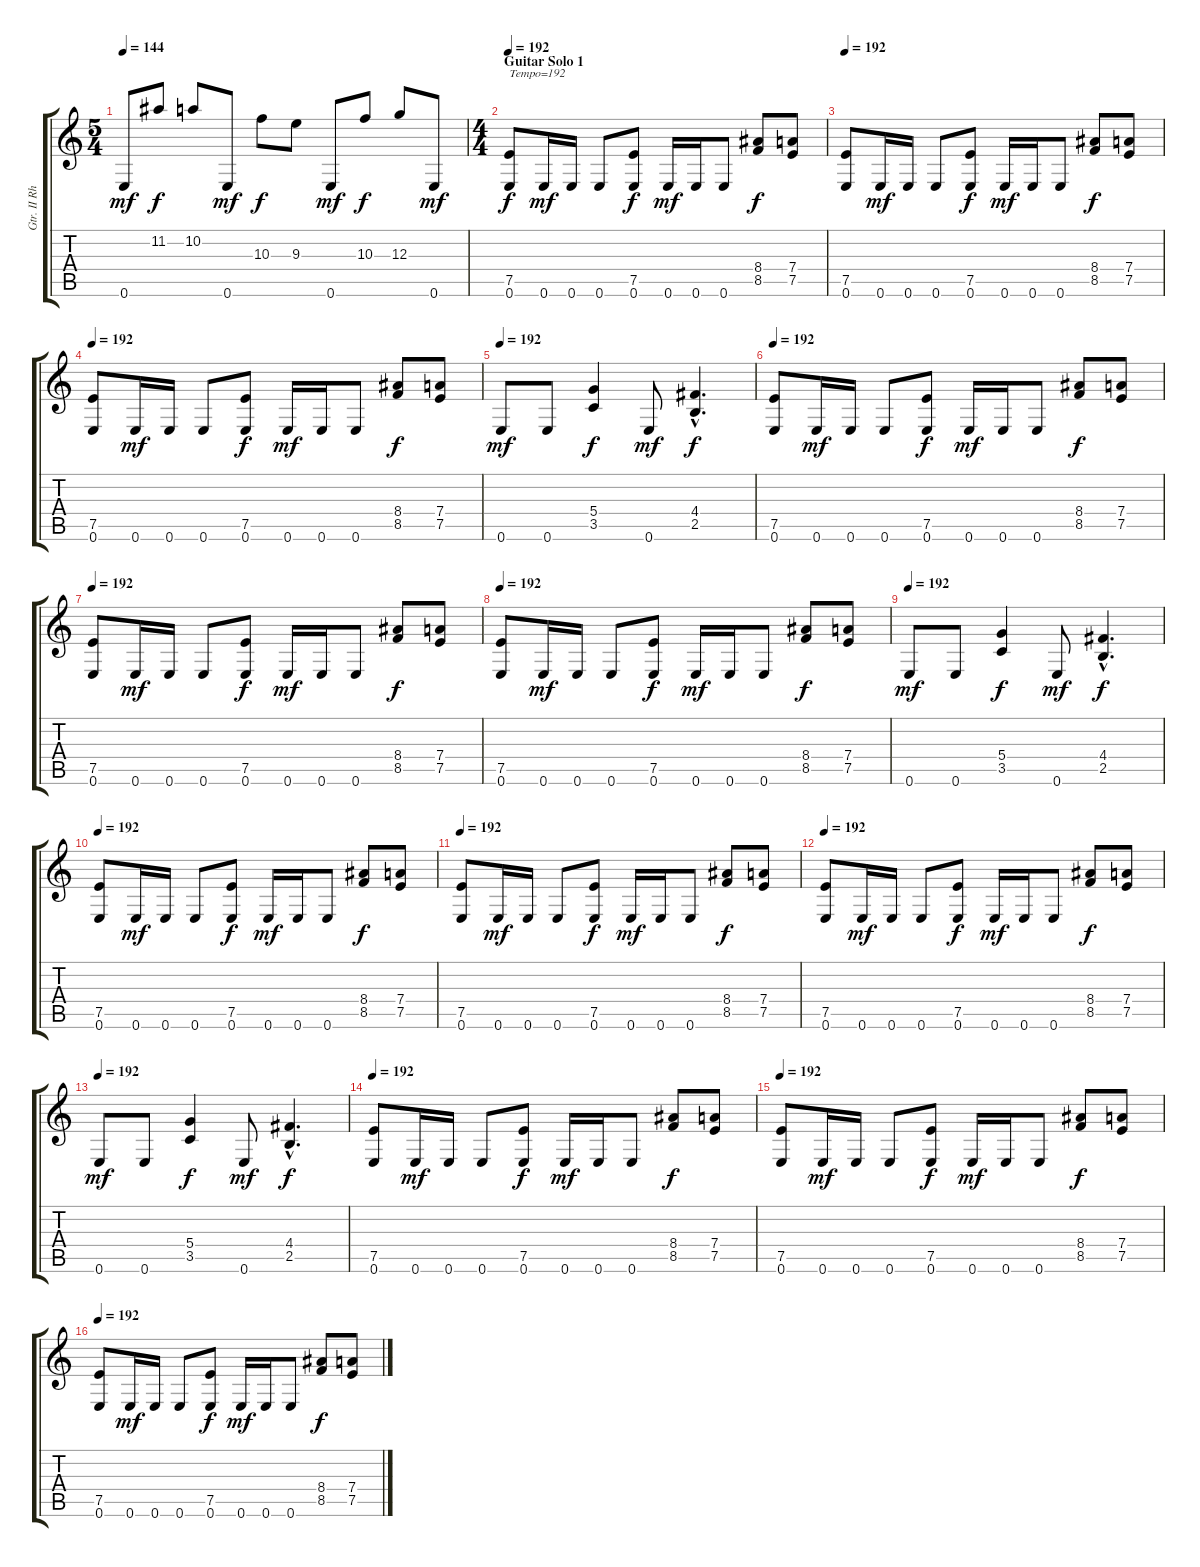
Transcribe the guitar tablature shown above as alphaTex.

\track ("Gtr. II Rhytm" "Gtr. II Rh") {instrument overdrivenguitar}
\staff {score tabs}
\tuning (E4 B3 G3 D3 A2 E2) {hide}
\ts (5 4)
\tempo 144
\clef g2
\ks c
0.6.8{dy mf} 11.2.8{dy f} 10.2.8 0.6.8{dy mf} 10.3.8{dy f} 9.3.8 0.6.8{dy mf} 10.3.8{dy f} 12.3.8 0.6.8{dy mf} |
\ts (4 4)
\section ("" "Guitar Solo 1")
\tempo 192
(7.5 0.6).8{txt "Tempo=192" dy f} 0.6.16{dy mf} 0.6.16 0.6.8 (7.5 0.6).8{dy f} 0.6.16{dy mf} 0.6.16 0.6.8 (8.4 8.5).8{dy f} (7.4 7.5).8 |
\tempo 192
(7.5 0.6).8 0.6.16{dy mf} 0.6.16 0.6.8 (7.5 0.6).8{dy f} 0.6.16{dy mf} 0.6.16 0.6.8 (8.4 8.5).8{dy f} (7.4 7.5).8 |
\tempo 192
(7.5 0.6).8 0.6.16{dy mf} 0.6.16 0.6.8 (7.5 0.6).8{dy f} 0.6.16{dy mf} 0.6.16 0.6.8 (8.4 8.5).8{dy f} (7.4 7.5).8 |
\tempo 192
0.6.8{dy mf} 0.6.8 (5.4 3.5).4{dy f} 0.6.8{dy mf} (4.4{hac} 2.5{hac}).4{d dy f} |
\tempo 192
(7.5 0.6).8 0.6.16{dy mf} 0.6.16 0.6.8 (7.5 0.6).8{dy f} 0.6.16{dy mf} 0.6.16 0.6.8 (8.4 8.5).8{dy f} (7.4 7.5).8 |
\tempo 192
(7.5 0.6).8 0.6.16{dy mf} 0.6.16 0.6.8 (7.5 0.6).8{dy f} 0.6.16{dy mf} 0.6.16 0.6.8 (8.4 8.5).8{dy f} (7.4 7.5).8 |
\tempo 192
(7.5 0.6).8 0.6.16{dy mf} 0.6.16 0.6.8 (7.5 0.6).8{dy f} 0.6.16{dy mf} 0.6.16 0.6.8 (8.4 8.5).8{dy f} (7.4 7.5).8 |
\tempo 192
0.6.8{dy mf} 0.6.8 (5.4 3.5).4{dy f} 0.6.8{dy mf} (4.4{hac} 2.5{hac}).4{d dy f} |
\tempo 192
(7.5 0.6).8 0.6.16{dy mf} 0.6.16 0.6.8 (7.5 0.6).8{dy f} 0.6.16{dy mf} 0.6.16 0.6.8 (8.4 8.5).8{dy f} (7.4 7.5).8 |
\tempo 192
(7.5 0.6).8 0.6.16{dy mf} 0.6.16 0.6.8 (7.5 0.6).8{dy f} 0.6.16{dy mf} 0.6.16 0.6.8 (8.4 8.5).8{dy f} (7.4 7.5).8 |
\tempo 192
(7.5 0.6).8 0.6.16{dy mf} 0.6.16 0.6.8 (7.5 0.6).8{dy f} 0.6.16{dy mf} 0.6.16 0.6.8 (8.4 8.5).8{dy f} (7.4 7.5).8 |
\tempo 192
0.6.8{dy mf} 0.6.8 (5.4 3.5).4{dy f} 0.6.8{dy mf} (4.4{hac} 2.5{hac}).4{d dy f} |
\tempo 192
(7.5 0.6).8 0.6.16{dy mf} 0.6.16 0.6.8 (7.5 0.6).8{dy f} 0.6.16{dy mf} 0.6.16 0.6.8 (8.4 8.5).8{dy f} (7.4 7.5).8 |
\tempo 192
(7.5 0.6).8 0.6.16{dy mf} 0.6.16 0.6.8 (7.5 0.6).8{dy f} 0.6.16{dy mf} 0.6.16 0.6.8 (8.4 8.5).8{dy f} (7.4 7.5).8 |
\tempo 192
(7.5 0.6).8 0.6.16{dy mf} 0.6.16 0.6.8 (7.5 0.6).8{dy f} 0.6.16{dy mf} 0.6.16 0.6.8 (8.4 8.5).8{dy f} (7.4 7.5).8
